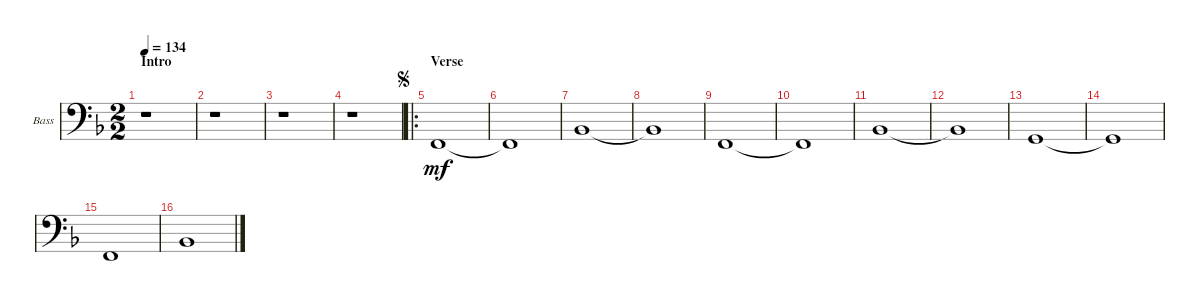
\bracketExtendMode groupsimilarinstruments
\useSystemSignSeparator
\multiTrackTrackNamePolicy allsystems
\firstSystemTrackNameOrientation horizontal
\otherSystemsTrackNameOrientation horizontal
\track ("Bass" "Bass") {instrument acousticgrandpiano}
\staff {score}
\tuning (G2 D2 A1 E1)
\displaytranspose 12
\ts (2 2)
\section ("" "Intro")
\scale
0.540904
\tempo 134
\accidentals auto
\clef f4
\ottava regular
\simile none
\ks f
r.1{dy mf instrument acousticgrandpiano} |
\scale
0.459096 r.1 |
\scale
0.5 r.1 |
\scale
0.5 r.1 |
\ro
\section ("" "Verse")
\scale
0.5
\jump segno
1.4.1 |
\scale
0.5 1.4{t}.1 |
\scale
0.5 1.3.1 |
\scale
0.5 1.3{t}.1 |
\scale
0.5 1.4.1 |
\scale
0.5 1.4{t}.1 |
\scale
0.5 1.3.1 |
\scale
0.5 1.3{t}.1 |
\scale
0.5 3.4.1 |
\scale
0.5 3.4{t}.1 |
\scale
0.5 1.4.1 |
\scale
0.5 1.3.1
